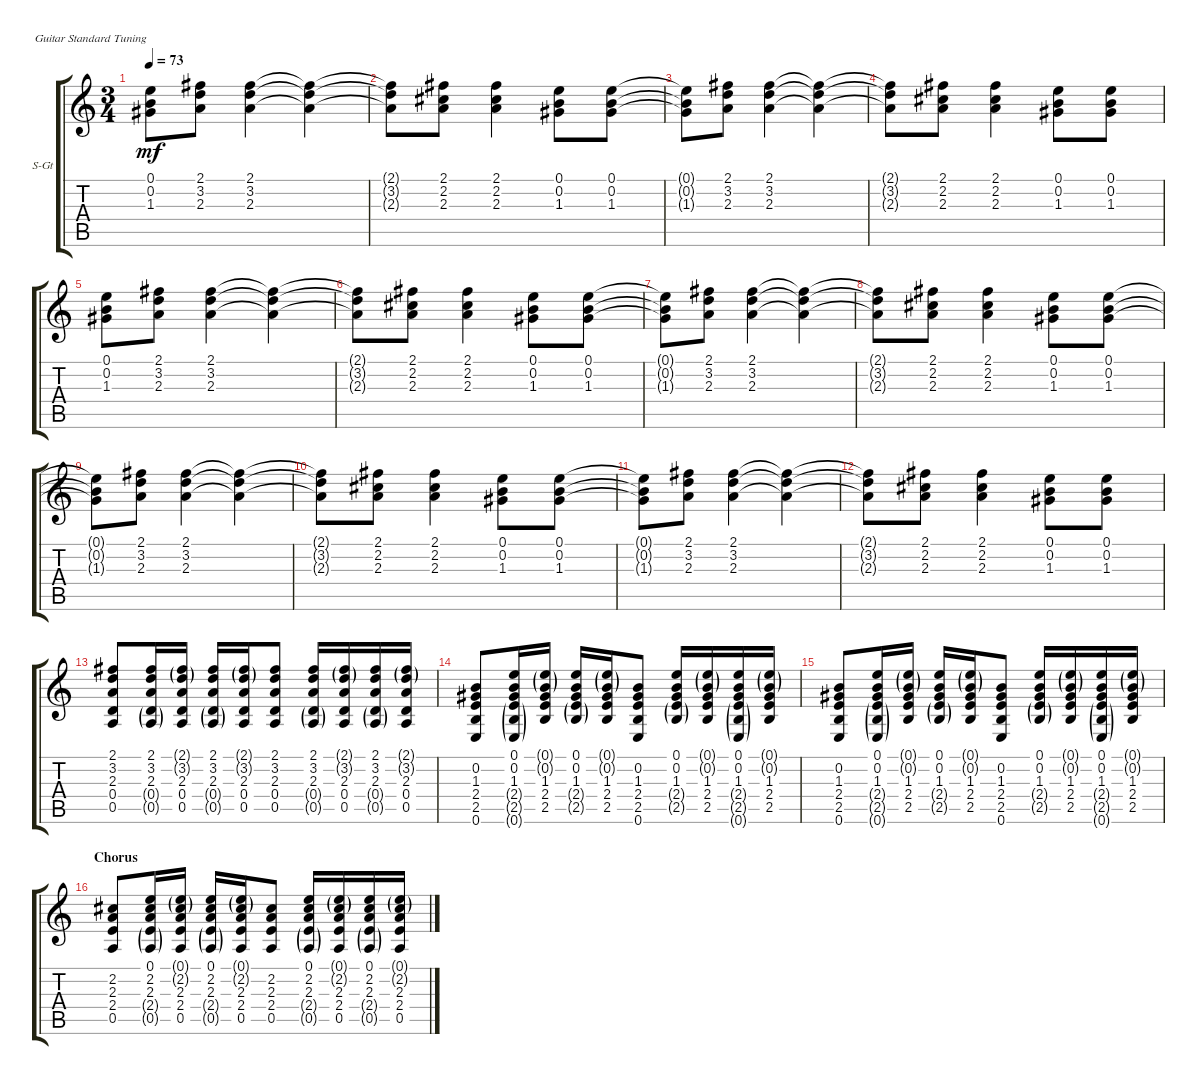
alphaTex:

\defaultSystemsLayout 4
\bracketExtendMode groupsimilarinstruments
\firstSystemTrackNameOrientation horizontal
\otherSystemsTrackNameOrientation horizontal
\track ("Steel Guitar" "S-Gt") {instrument acousticguitarsteel}
\staff {score tabs}
\tuning (E4 B3 G3 D3 A2 E2)
\ts (3 4)
\tempo 73
\clef g2
\ks c
(1.3{t} 0.2{t} 0.1{t}).8{dy mf} (2.3 3.2 2.1).8 (2.3 3.2 2.1).4 (2.3{t} 3.2{t} 2.1{t}).4 |
(2.3{t} 3.2{t} 2.1{t}).8 (2.1 2.2 2.3).8 (2.3 2.2 2.1).4 (1.3 0.2 0.1).8 (0.1 0.2 1.3).8 |
(1.3{t} 0.2{t} 0.1{t}).8 (2.3 3.2 2.1).8 (2.3 3.2 2.1).4 (2.3{t} 3.2{t} 2.1{t}).4 |
(2.3{t} 3.2{t} 2.1{t}).8 (2.1 2.2 2.3).8 (2.3 2.2 2.1).4 (1.3 0.2 0.1).8 (0.1 0.2 1.3).8 |
(1.3 0.2 0.1).8 (2.3 3.2 2.1).8 (2.3 3.2 2.1).4 (2.3{t} 3.2{t} 2.1{t}).4 |
(2.1{t} 2.3{t} 3.2{t}).8 (2.1 2.2 2.3).8 (2.3 2.2 2.1).4 (1.3 0.2 0.1).8 (0.1 0.2 1.3).8 |
(1.3{t} 0.2{t} 0.1{t}).8 (2.3 3.2 2.1).8 (2.3 3.2 2.1).4 (2.3{t} 3.2{t} 2.1{t}).4 |
(2.3{t} 3.2{t} 2.1{t}).8 (2.1 2.2 2.3).8 (2.3 2.2 2.1).4 (1.3 0.2 0.1).8 (0.1 0.2 1.3).8 |
(1.3{t} 0.2{t} 0.1{t}).8 (2.3 3.2 2.1).8 (2.3 3.2 2.1).4 (2.3{t} 3.2{t} 2.1{t}).4 |
(2.3{t} 3.2{t} 2.1{t}).8 (2.1 2.2 2.3).8 (2.3 2.2 2.1).4 (1.3 0.2 0.1).8 (0.1 0.2 1.3).8 |
(1.3{t} 0.2{t} 0.1{t}).8 (2.3 3.2 2.1).8 (2.3 3.2 2.1).4 (2.3{t} 3.2{t} 2.1{t}).4 |
(2.3{t} 3.2{t} 2.1{t}).8 (2.1 2.2 2.3).8 (2.3 2.2 2.1).4 (1.3 0.2 0.1).8 (0.1 0.2 1.3).8 |
(0.5 0.4 2.3 3.2 2.1).8 (2.3 3.2 2.1 0.5{g} 0.4{g}).16 (0.5 0.4 2.3 3.2{g} 2.1{g}).16 (3.2 2.3 2.1 0.4{g} 0.5{g}).16 (0.5 0.4 2.3 3.2{g} 2.1{g}).16 (0.5 0.4 2.3 3.2 2.1).8 (2.3 3.2 2.1 0.5{g} 0.4{g}).16 (0.5 0.4 2.3 3.2{g} 2.1{g}).16 (3.2 2.3 2.1 0.4{g} 0.5{g}).16 (0.5 0.4 2.3 3.2{g} 2.1{g}).16 |
(2.5 2.4 1.3 0.2 0.6).8 (1.3 0.2 0.1 2.5{g} 2.4{g} 0.6{g}).16 (2.5 2.4 1.3 0.2{g} 0.1{g}).16 (0.2 1.3 0.1 2.4{g} 2.5{g}).16 (2.5 2.4 1.3 0.2{g} 0.1{g}).16 (2.5 2.4 1.3 0.2 0.6).8 (1.3 0.2 0.1 2.5{g} 2.4{g}).16 (2.5 2.4 1.3 0.2{g} 0.1{g}).16 (0.2 1.3 0.1 2.4{g} 2.5{g} 0.6{g}).16 (2.5 2.4 1.3 0.2{g} 0.1{g}).16 |
(2.5 2.4 1.3 0.2 0.6).8 (1.3 0.2 0.1 2.5{g} 2.4{g} 0.6{g}).16 (2.5 2.4 1.3 0.2{g} 0.1{g}).16 (0.2 1.3 0.1 2.4{g} 2.5{g}).16 (2.5 2.4 1.3 0.2{g} 0.1{g}).16 (2.5 2.4 1.3 0.2 0.6).8 (1.3 0.2 0.1 2.5{g} 2.4{g}).16 (2.5 2.4 1.3 0.2{g} 0.1{g}).16 (0.2 1.3 0.1 2.4{g} 2.5{g} 0.6{g}).16 (2.5 2.4 1.3 0.2{g} 0.1{g}).16 |
\section ("" "Chorus")
(0.5 2.4 2.3 2.2).8 (2.3 2.2 0.1 0.5{g} 2.4{g}).16 (0.5 2.4 2.3 2.2{g} 0.1{g}).16 (2.2 2.3 0.1 2.4{g} 0.5{g}).16 (0.5 2.4 2.3 2.2{g} 0.1{g}).16 (0.5 2.4 2.3 2.2).8 (2.3 2.2 0.1 0.5{g} 2.4{g}).16 (0.5 2.4 2.3 2.2{g} 0.1{g}).16 (2.2 2.3 0.1 2.4{g} 0.5{g}).16 (0.5 2.4 2.3 2.2{g} 0.1{g}).16
